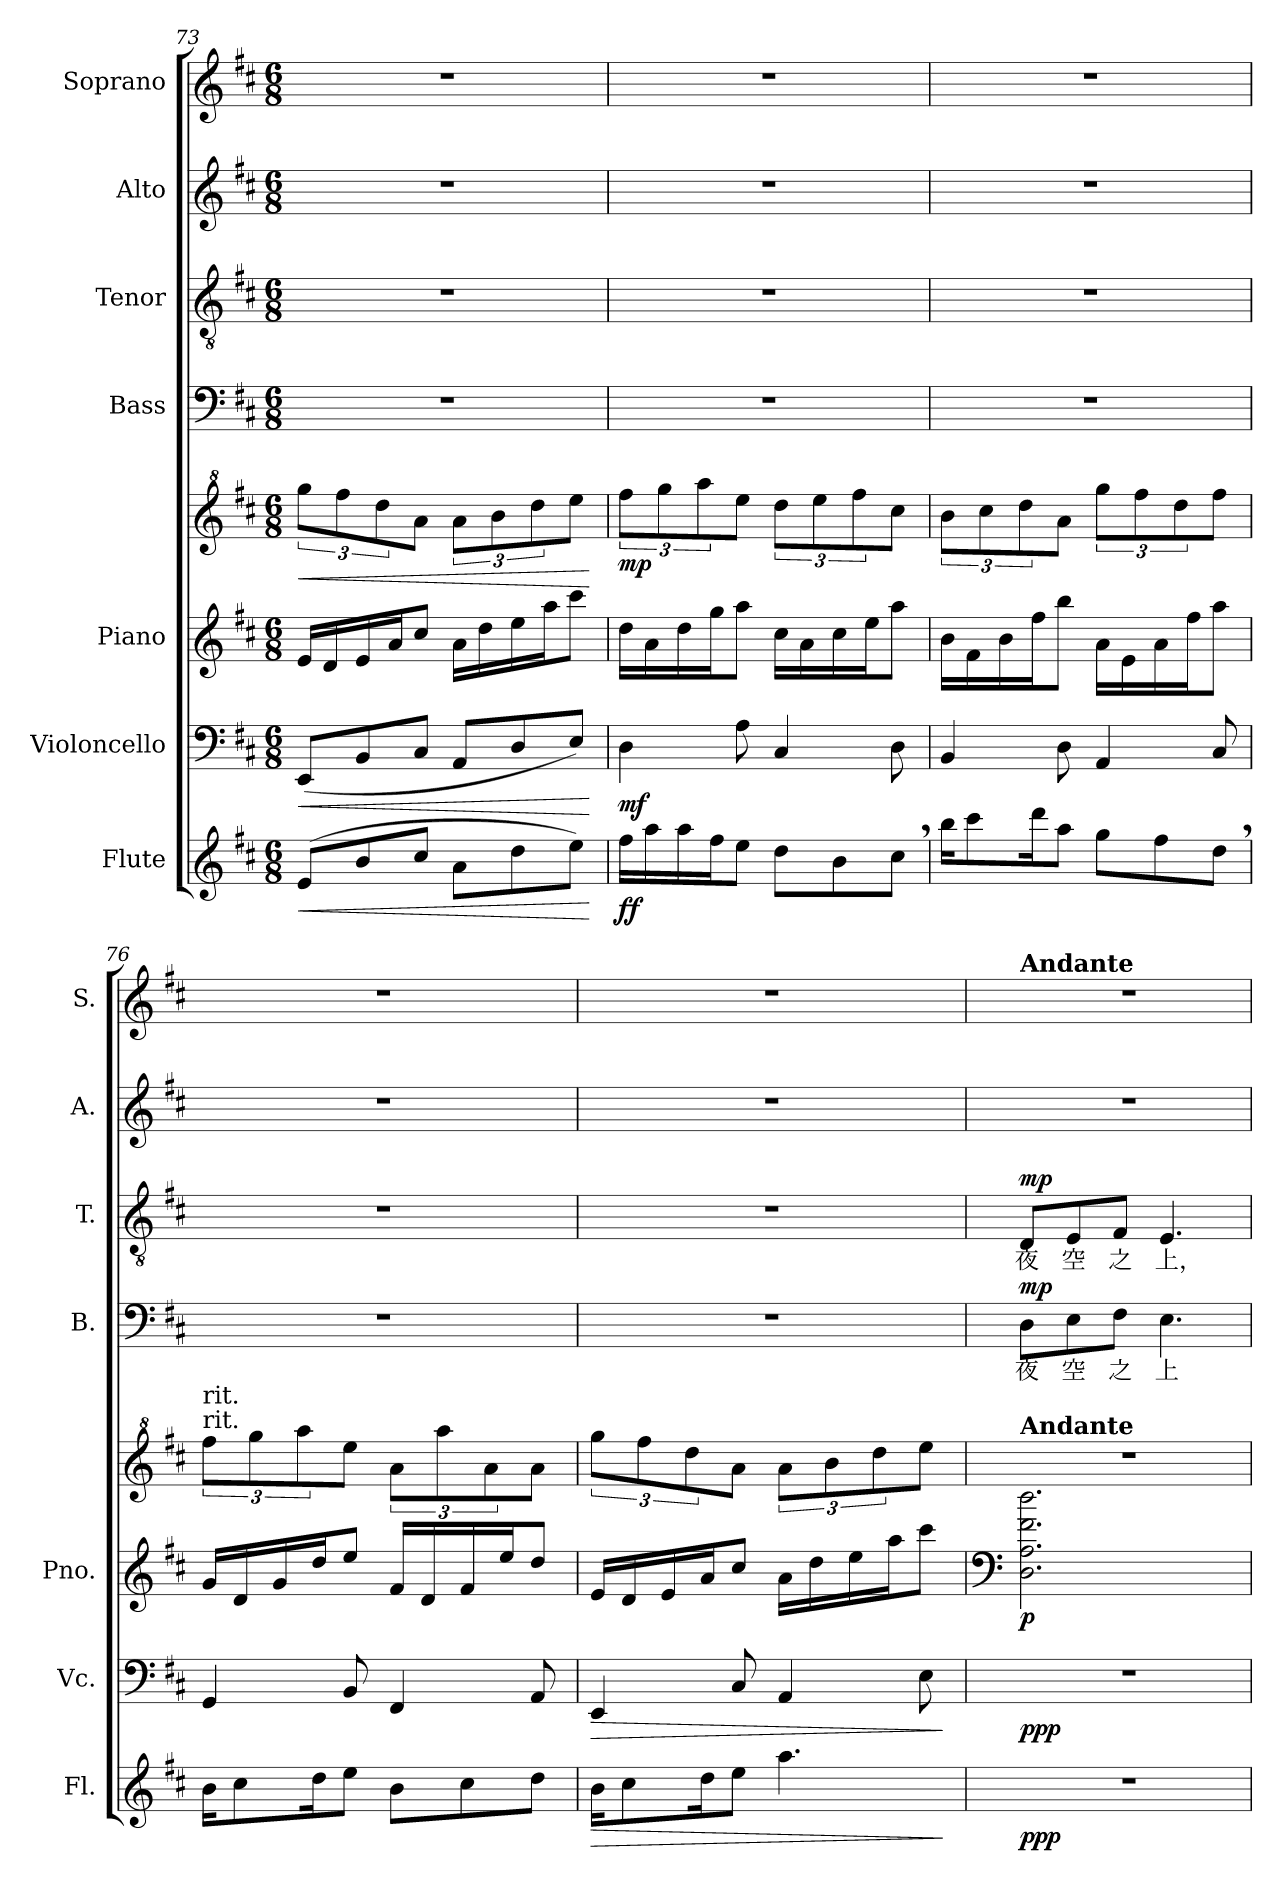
**kern	**dynam	**kern	**dynam	**kern	**kern	**dynam	**kern	**text	**dynam	**kern	**text	**dynam	**kern	**kern
*part7	*part7	*part6	*part6	*part5	*part5	*part5	*part4	*part4	*part4	*part3	*part3	*part3	*part2	*part1
*staff8	*staff8	*staff7	*staff7	*staff6	*staff5	*staff5/6	*staff4	*staff4	*staff4	*staff3	*staff3	*staff3	*staff2	*staff1
*I"Flute	*	*I"Violoncello	*	*I"Piano	*	*	*I"Bass	*	*	*I"Tenor	*	*	*I"Alto	*I"Soprano
*I'Fl.	*	*I'Vc.	*	*I'Pno.	*	*	*I'B.	*	*	*I'T.	*	*	*I'A.	*I'S.
*clefG2	*	*clefF4	*	*clefG2	*clefG^2	*	*clefF4	*	*	*clefGv2	*	*	*clefG2	*clefG2
*k[f#c#]	*	*k[f#c#]	*	*k[f#c#]	*k[f#c#]	*	*k[f#c#]	*	*	*k[f#c#]	*	*	*k[f#c#]	*k[f#c#]
*M6/8	*	*M6/8	*	*M6/8	*M6/8	*	*M6/8	*	*	*M6/8	*	*	*M6/8	*M6/8
=73	=73	=73	=73	=73	=73	=73	=73	=73	=73	=73	=73	=73	=73	=73
!	!LO:HP:b	!	!LO:HP:b	!	!	!LO:HP:b	!	!	!	!	!	!	!	!
(8e/L	<	(8EE/L	<	16e/LL	12ggg\L	<	2.r	.	.	2.r	.	.	2.r	2.r
.	.	.	.	16d/	.	.	.	.	.	.	.	.	.	.
.	.	.	.	.	12fff#\	.	.	.	.	.	.	.	.	.
8b/	.	8BB/	.	16e/	.	.	.	.	.	.	.	.	.	.
.	.	.	.	.	12ddd\	.	.	.	.	.	.	.	.	.
.	.	.	.	16a/J	.	.	.	.	.	.	.	.	.	.
8cc#/J	.	8C#/J	.	8cc#/J	8aa\J	.	.	.	.	.	.	.	.	.
8a\L	.	8AA/L	.	16a\LL	12aa\L	.	.	.	.	.	.	.	.	.
.	.	.	.	16dd\	.	.	.	.	.	.	.	.	.	.
.	.	.	.	.	12bb\	.	.	.	.	.	.	.	.	.
8dd\	.	8D/	.	16ee\	.	.	.	.	.	.	.	.	.	.
.	.	.	.	.	12ddd\	.	.	.	.	.	.	.	.	.
.	.	.	.	16aa\J	.	.	.	.	.	.	.	.	.	.
8ee\J)	.	8E/J)	.	8ccc#\J	8eee\J	.	.	.	.	.	.	.	.	.
.	[	.	[	.	.	[	.	.	.	.	.	.	.	.
!!LO:LB:g=z
=74	=74	=74	=74	=74	=74	=74	=74	=74	=74	=74	=74	=74	=74	=74
!	!LO:DY:b	!	!LO:DY:b	!	!	!LO:DY:b	!	!	!	!	!	!	!	!
16ff#\LL	ff	4D\	mf	16dd\LL	12fff#\L	mp	2.r	.	.	2.r	.	.	2.r	2.r
16aa\	.	.	.	16a\	.	.	.	.	.	.	.	.	.	.
.	.	.	.	.	12ggg\	.	.	.	.	.	.	.	.	.
16aa\	.	.	.	16dd\	.	.	.	.	.	.	.	.	.	.
.	.	.	.	.	12aaa\	.	.	.	.	.	.	.	.	.
16ff#\J	.	.	.	16gg\J	.	.	.	.	.	.	.	.	.	.
8ee\J	.	8A\	.	8aa\J	8eee\J	.	.	.	.	.	.	.	.	.
8dd\L	.	4C#/	.	16cc#\LL	12ddd\L	.	.	.	.	.	.	.	.	.
.	.	.	.	16a\	.	.	.	.	.	.	.	.	.	.
.	.	.	.	.	12eee\	.	.	.	.	.	.	.	.	.
8b\	.	.	.	16cc#\	.	.	.	.	.	.	.	.	.	.
.	.	.	.	.	12fff#\	.	.	.	.	.	.	.	.	.
.	.	.	.	16ee\J	.	.	.	.	.	.	.	.	.	.
8cc#,\J	.	8D\	.	8aa\J	8ccc#\J	.	.	.	.	.	.	.	.	.
=75	=75	=75	=75	=75	=75	=75	=75	=75	=75	=75	=75	=75	=75	=75
16bb\KL	.	4BB/	.	16b\LL	12bb\L	.	2.r	.	.	2.r	.	.	2.r	2.r
8ccc#\	.	.	.	16f#\	.	.	.	.	.	.	.	.	.	.
.	.	.	.	.	12ccc#\	.	.	.	.	.	.	.	.	.
.	.	.	.	16b\	.	.	.	.	.	.	.	.	.	.
.	.	.	.	.	12ddd\	.	.	.	.	.	.	.	.	.
16ddd\K	.	.	.	16ff#\J	.	.	.	.	.	.	.	.	.	.
8aa\J	.	8D\	.	8bb\J	8aa\J	.	.	.	.	.	.	.	.	.
8gg\L	.	4AA/	.	16a\LL	12ggg\L	.	.	.	.	.	.	.	.	.
.	.	.	.	16e\	.	.	.	.	.	.	.	.	.	.
.	.	.	.	.	12fff#\	.	.	.	.	.	.	.	.	.
8ff#\	.	.	.	16a\	.	.	.	.	.	.	.	.	.	.
.	.	.	.	.	12ddd\	.	.	.	.	.	.	.	.	.
.	.	.	.	16ff#\J	.	.	.	.	.	.	.	.	.	.
8dd,\J	.	8C#/	.	8aa\J	8fff#\J	.	.	.	.	.	.	.	.	.
!!LO:LB:g=z
=76	=76	=76	=76	=76	=76	=76	=76	=76	=76	=76	=76	=76	=76	=76
!	!	!	!	!	!LO:TX:a:t=rit.	!	!	!	!	!	!	!	!	!
!	!	!	!	!	!LO:TX:a:t=rit.	!	!	!	!	!	!	!	!	!
16b\KL	.	4GG/	.	16g/LL	12fff#\L	.	2.r	.	.	2.r	.	.	2.r	2.r
8cc#\	.	.	.	16d/	.	.	.	.	.	.	.	.	.	.
.	.	.	.	.	12ggg\	.	.	.	.	.	.	.	.	.
.	.	.	.	16g/	.	.	.	.	.	.	.	.	.	.
.	.	.	.	.	12aaa\	.	.	.	.	.	.	.	.	.
16dd\K	.	.	.	16dd/J	.	.	.	.	.	.	.	.	.	.
8ee\J	.	8BB/	.	8ee/J	8eee\J	.	.	.	.	.	.	.	.	.
8b\L	.	4FF#/	.	16f#/LL	12aa\L	.	.	.	.	.	.	.	.	.
.	.	.	.	16d/	.	.	.	.	.	.	.	.	.	.
.	.	.	.	.	12aaa\	.	.	.	.	.	.	.	.	.
8cc#\	.	.	.	16f#/	.	.	.	.	.	.	.	.	.	.
.	.	.	.	.	12aa\	.	.	.	.	.	.	.	.	.
.	.	.	.	16ee/J	.	.	.	.	.	.	.	.	.	.
8dd\J	.	8AA/	.	8dd/J	8aa\J	.	.	.	.	.	.	.	.	.
=77	=77	=77	=77	=77	=77	=77	=77	=77	=77	=77	=77	=77	=77	=77
!	!LO:HP:b	!	!LO:HP:b	!	!	!	!	!	!	!	!	!	!	!
16b\KL	>	4EE/	>	16e/LL	12ggg\L	.	2.r	.	.	2.r	.	.	2.r	2.r
8cc#\	.	.	.	16d/	.	.	.	.	.	.	.	.	.	.
.	.	.	.	.	12fff#\	.	.	.	.	.	.	.	.	.
.	.	.	.	16e/	.	.	.	.	.	.	.	.	.	.
.	.	.	.	.	12ddd\	.	.	.	.	.	.	.	.	.
16dd\K	.	.	.	16a/J	.	.	.	.	.	.	.	.	.	.
8ee\J	.	8C#/	.	8cc#/J	8aa\J	.	.	.	.	.	.	.	.	.
4.aa\	.	4AA/	.	16a\LL	12aa\L	.	.	.	.	.	.	.	.	.
.	.	.	.	16dd\	.	.	.	.	.	.	.	.	.	.
.	.	.	.	.	12bb\	.	.	.	.	.	.	.	.	.
.	.	.	.	16ee\	.	.	.	.	.	.	.	.	.	.
.	.	.	.	.	12ddd\	.	.	.	.	.	.	.	.	.
.	.	.	.	16aa\J	.	.	.	.	.	.	.	.	.	.
.	.	8E\	.	8ccc#\J	8eee\J	.	.	.	.	.	.	.	.	.
.	]	.	]	.	.	.	.	.	.	.	.	.	.	.
!!LO:PB:g=z
=78	=78	=78	=78	=78	=78	=78	=78	=78	=78	=78	=78	=78	=78	=78
*	*	*	*	*clefF4	*	*	*	*	*	*	*	*	*	*
!	!	!	!	!	!	!	!	!	!	!	!	!	!	!LO:TX:a:B:t=Andante
!	!	!	!	!	!LO:TX:a:B:t=Andante	!	!	!	!	!	!	!	!	!
!	!LO:DY:b	!	!LO:DY:b	!	!	!LO:DY:b=2	!	!LO:LY:b	!LO:DY:b	!	!LO:LY:b	!LO:DY:b	!	!
2.r	ppp	2.r	ppp	2.D\ 2.A\ 2.f#\ 2.dd\	2.r	p	8D\L	夜	mp	8D/L	夜	mp	2.r	2.r
!	!	!	!	!	!	!	!	!LO:LY:b	!	!	!LO:LY:b	!	!	!
.	.	.	.	.	.	.	8E\	空	.	8E/	空	.	.	.
!	!	!	!	!	!	!	!	!LO:LY:b	!	!	!LO:LY:b	!	!	!
.	.	.	.	.	.	.	8F#\J	之	.	8F#/J	之	.	.	.
!	!	!	!	!	!	!	!	!LO:LY:b	!	!	!LO:LY:b	!	!	!
.	.	.	.	.	.	.	4.E\	上	.	4.E/	上，	.	.	.
=	=	=	=	=	=	=	=	=	=	=	=	=	=	=
*-	*-	*-	*-	*-	*-	*-	*-	*-	*-	*-	*-	*-	*-	*-
